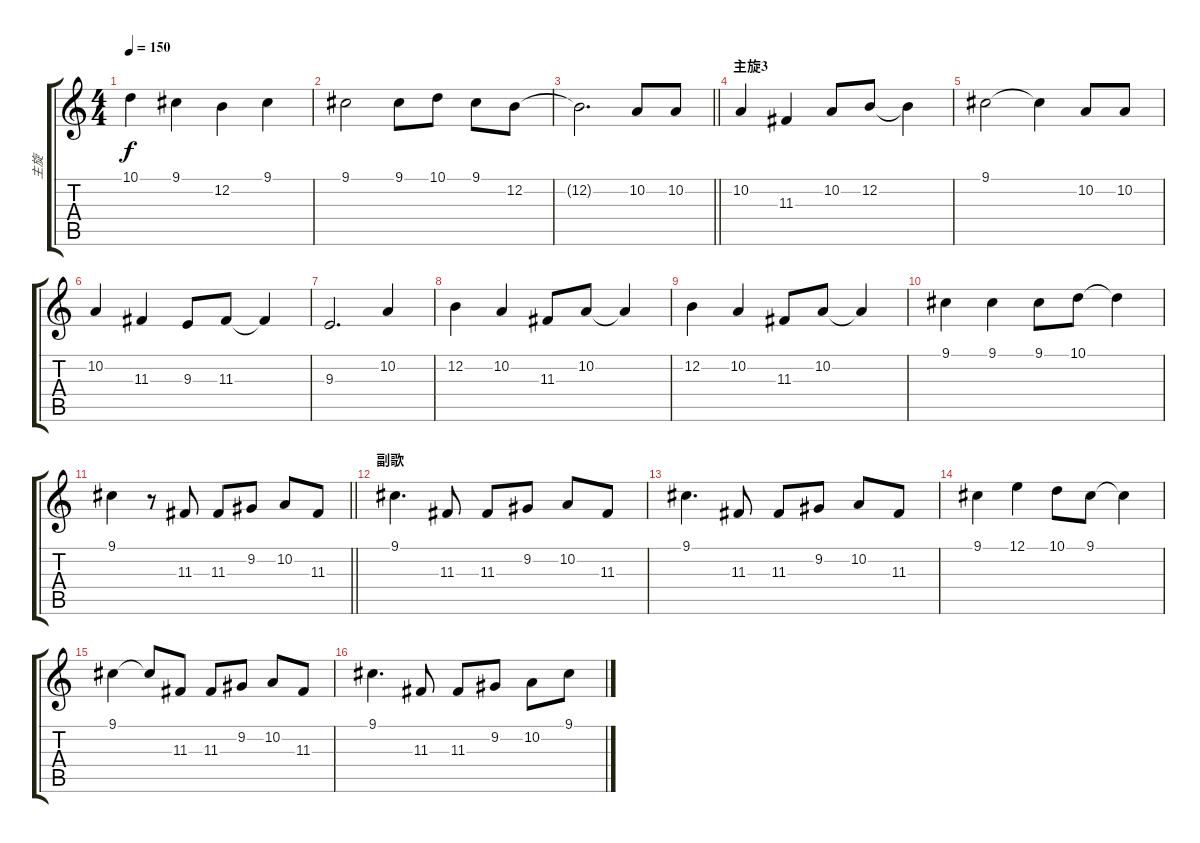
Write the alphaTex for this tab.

\track ("主旋" "主旋") {instrument voiceoohs}
\staff {score tabs}
\tuning (E4 B3 G3 D3 A2 E2) {hide}
\ts (4 4)
\tempo 150
\clef g2
\ks c
10.1.4{dy f} 9.1.4 12.2.4 9.1.4{txt ""} |
9.1.2 9.1.8 10.1.8 9.1.8 12.2.8 |
\barLineRight lightlight
12.2{t}.2{d} 10.2.8 10.2.8 |
\section ("" "主旋3")
10.2.4 11.3.4 10.2.8 12.2.8 12.2{t}.4 |
9.1.2 9.1{t}.4 10.2.8 10.2.8 |
10.2.4 11.3.4 9.3.8 11.3.8 11.3{t}.4 |
9.3.2{d} 10.2.4 |
12.2.4 10.2.4 11.3.8 10.2.8 10.2{t}.4 |
12.2.4 10.2.4 11.3.8 10.2.8 10.2{t}.4 |
9.1.4 9.1.4 9.1.8 10.1.8 10.1{t}.4 |
\barLineRight lightlight
9.1.4 r.8 11.3.8 11.3.8 9.2.8 10.2.8 11.3.8 |
\section ("" "副歌")
9.1.4{d} 11.3.8 11.3.8 9.2.8 10.2.8 11.3.8 |
9.1.4{d} 11.3.8 11.3.8 9.2.8 10.2.8 11.3.8 |
9.1.4 12.1.4 10.1.8 9.1.8 9.1{t}.4 |
9.1.4 9.1{t}.8 11.3.8 11.3.8 9.2.8 10.2.8 11.3.8 |
9.1.4{d} 11.3.8 11.3.8 9.2.8 10.2.8 9.1.8
